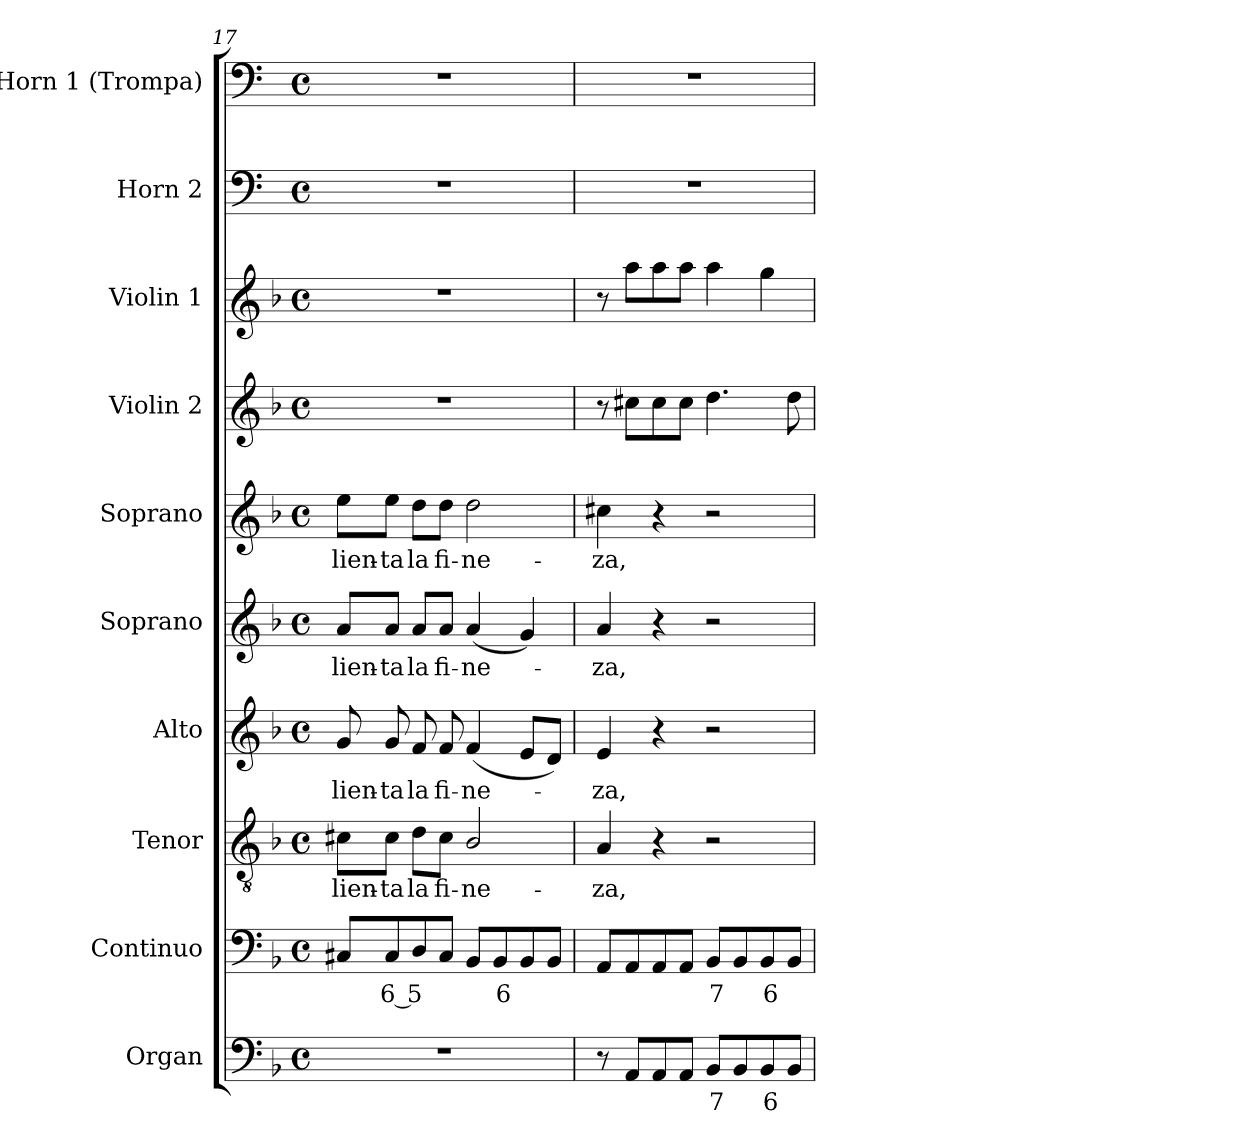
**kern	**text	**kern	**text	**kern	**text	**kern	**text	**kern	**text	**kern	**text	**kern	**kern	**kern	**kern
*part10	*part10	*part9	*part9	*part8	*part8	*part7	*part7	*part6	*part6	*part5	*part5	*part4	*part3	*part2	*part1
*staff10	*staff10	*staff9	*staff9	*staff8	*staff8	*staff7	*staff7	*staff6	*staff6	*staff5	*staff5	*staff4	*staff3	*staff2	*staff1
*I"Organ	*	*I"Continuo	*	*I"Tenor	*	*I"Alto	*	*I"Soprano	*	*I"Soprano	*	*I"Violin 2	*I"Violin 1	*I"Horn  2	*I"Horn  1 (Trompa)
*I'Org.	*	*I'Cont.	*	*I'T.	*	*I'A.	*	*I'S.	*	*I'S.	*	*I'Vln. 2	*I'Vln. 1	*I'Hn.	*I'Hn.
*clefF4	*	*clefF4	*	*clefGv2	*	*clefG2	*	*clefG2	*	*clefG2	*	*clefG2	*clefG2	*clefF4	*clefF4
*	*	*	*	*ITrd7c12	*	*	*	*	*	*	*	*	*	*ITrd4c7	*ITrd4c7
*k[b-]	*	*k[b-]	*	*k[b-]	*	*k[b-]	*	*k[b-]	*	*k[b-]	*	*k[b-]	*k[b-]	*k[b-]	*k[b-]
*F:	*	*F:	*	*F:	*	*F:	*	*F:	*	*F:	*	*F:	*F:	*F:	*F:
*M4/4	*	*M4/4	*	*M4/4	*	*M4/4	*	*M4/4	*	*M4/4	*	*M4/4	*M4/4	*M4/4	*M4/4
*met(c)	*	*met(c)	*	*met(c)	*	*met(c)	*	*met(c)	*	*met(c)	*	*met(c)	*met(c)	*met(c)	*met(c)
=17	=17	=17	=17	=17	=17	=17	=17	=17	=17	=17	=17	=17	=17	=17	=17
!	!	!	!	!	!LO:LY:b:color=#000000	!	!	!	!	!	!	!	!	!	!
!	!	!	!	!	!	!	!LO:LY:b:color=#000000	!	!	!	!	!	!	!	!
!	!	!	!	!	!	!	!	!	!LO:LY:b:color=#000000	!	!	!	!	!	!
!	!	!	!	!	!	!	!	!	!	!	!LO:LY:b:color=#000000	!	!	!	!
1r	.	8C#Xi/L	.	8C#Xi\L	-lien-	8gi/	-lien-	8ai/L	-lien-	8eei\L	-lien-	1r	1r	1r	1r
!	!	!	!LO:LY:b:color=#000000	!	!	!	!	!	!	!	!	!	!	!	!
!	!	!	!	!	!LO:LY:b:color=#000000	!	!	!	!	!	!	!	!	!	!
!	!	!	!	!	!	!	!LO:LY:b:color=#000000	!	!	!	!	!	!	!	!
!	!	!	!	!	!	!	!	!	!LO:LY:b:color=#000000	!	!	!	!	!	!
!	!	!	!	!	!	!	!	!	!	!	!LO:LY:b:color=#000000	!	!	!	!
.	.	8C#i/	6 5	8C#i\J	-ta	8gi/	-ta	8ai/J	-ta	8eei\J	-ta	.	.	.	.
!	!	!	!	!	!LO:LY:b:color=#000000	!	!	!	!	!	!	!	!	!	!
!	!	!	!	!	!	!	!LO:LY:b:color=#000000	!	!	!	!	!	!	!	!
!	!	!	!	!	!	!	!	!	!LO:LY:b:color=#000000	!	!	!	!	!	!
!	!	!	!	!	!	!	!	!	!	!	!LO:LY:b:color=#000000	!	!	!	!
.	.	8Di/	.	8Di\L	la	8fi/	la	8ai/L	la	8ddi\L	la	.	.	.	.
!	!	!	!	!	!LO:LY:b:color=#000000	!	!	!	!	!	!	!	!	!	!
!	!	!	!	!	!	!	!LO:LY:b:color=#000000	!	!	!	!	!	!	!	!
!	!	!	!	!	!	!	!	!	!LO:LY:b:color=#000000	!	!	!	!	!	!
!	!	!	!	!	!	!	!	!	!	!	!LO:LY:b:color=#000000	!	!	!	!
.	.	8C#i/J	.	8C#i\J	fi-	8fi/	fi-	8ai/J	fi-	8ddi\J	fi-	.	.	.	.
!	!	!	!	!	!LO:LY:b:color=#000000	!	!	!	!	!	!	!	!	!	!
!	!	!	!	!	!	!	!LO:LY:b:color=#000000	!	!	!	!	!	!	!	!
!	!	!	!	!	!	!	!	!	!LO:LY:b:color=#000000	!	!	!	!	!	!
!	!	!	!	!	!	!	!	!	!	!	!LO:LY:b:color=#000000	!	!	!	!
.	.	8BB-i/L	.	2BB-i/	-ne-	(4fi/	-ne-	(4ai/	-ne-	2ddi\	-ne-	.	.	.	.
!	!	!	!LO:LY:b:color=#000000	!	!	!	!	!	!	!	!	!	!	!	!
.	.	8BB-i/	6	.	.	.	.	.	.	.	.	.	.	.	.
.	.	8BB-i/	.	.	.	8ei/L	.	4gi/)	.	.	.	.	.	.	.
.	.	8BB-i/J	.	.	.	8di/J)	.	.	.	.	.	.	.	.	.
=18	=18	=18	=18	=18	=18	=18	=18	=18	=18	=18	=18	=18	=18	=18	=18
!	!	!	!	!	!LO:LY:b:color=#000000	!	!	!	!	!	!	!	!	!	!
!	!	!	!	!	!	!	!LO:LY:b:color=#000000	!	!	!	!	!	!	!	!
!	!	!	!	!	!	!	!	!	!LO:LY:b:color=#000000	!	!	!	!	!	!
!	!	!	!	!	!	!	!	!	!	!	!LO:LY:b:color=#000000	!	!	!	!
8r	.	8AAi/L	.	4AAi/	-za,	4ei/	-za,	4ai/	-za,	4cc#Xi\	-za,	8r	8r	1r	1r
8AAi/L	.	8AAi/	.	.	.	.	.	.	.	.	.	8cc#Xi\L	8aai\L	.	.
8AAi/	.	8AAi/	.	4r	.	4r	.	4r	.	4r	.	8cc#i\	8aai\	.	.
8AAi/J	.	8AAi/J	.	.	.	.	.	.	.	.	.	8cc#i\J	8aai\J	.	.
!	!LO:LY:b:color=#000000	!	!	!	!	!	!	!	!	!	!	!	!	!	!
!	!	!	!LO:LY:b:color=#000000	!	!	!	!	!	!	!	!	!	!	!	!
8BB-i/L	7	8BB-i/L	7	2r	.	2r	.	2r	.	2r	.	4.ddi\	4aai\	.	.
8BB-i/	.	8BB-i/	.	.	.	.	.	.	.	.	.	.	.	.	.
!	!LO:LY:b:color=#000000	!	!	!	!	!	!	!	!	!	!	!	!	!	!
!	!	!	!LO:LY:b:color=#000000	!	!	!	!	!	!	!	!	!	!	!	!
8BB-i/	6	8BB-i/	6	.	.	.	.	.	.	.	.	.	4ggi\	.	.
8BB-i/J	.	8BB-i/J	.	.	.	.	.	.	.	.	.	8ddi\	.	.	.
=	=	=	=	=	=	=	=	=	=	=	=	=	=	=	=
*-	*-	*-	*-	*-	*-	*-	*-	*-	*-	*-	*-	*-	*-	*-	*-
